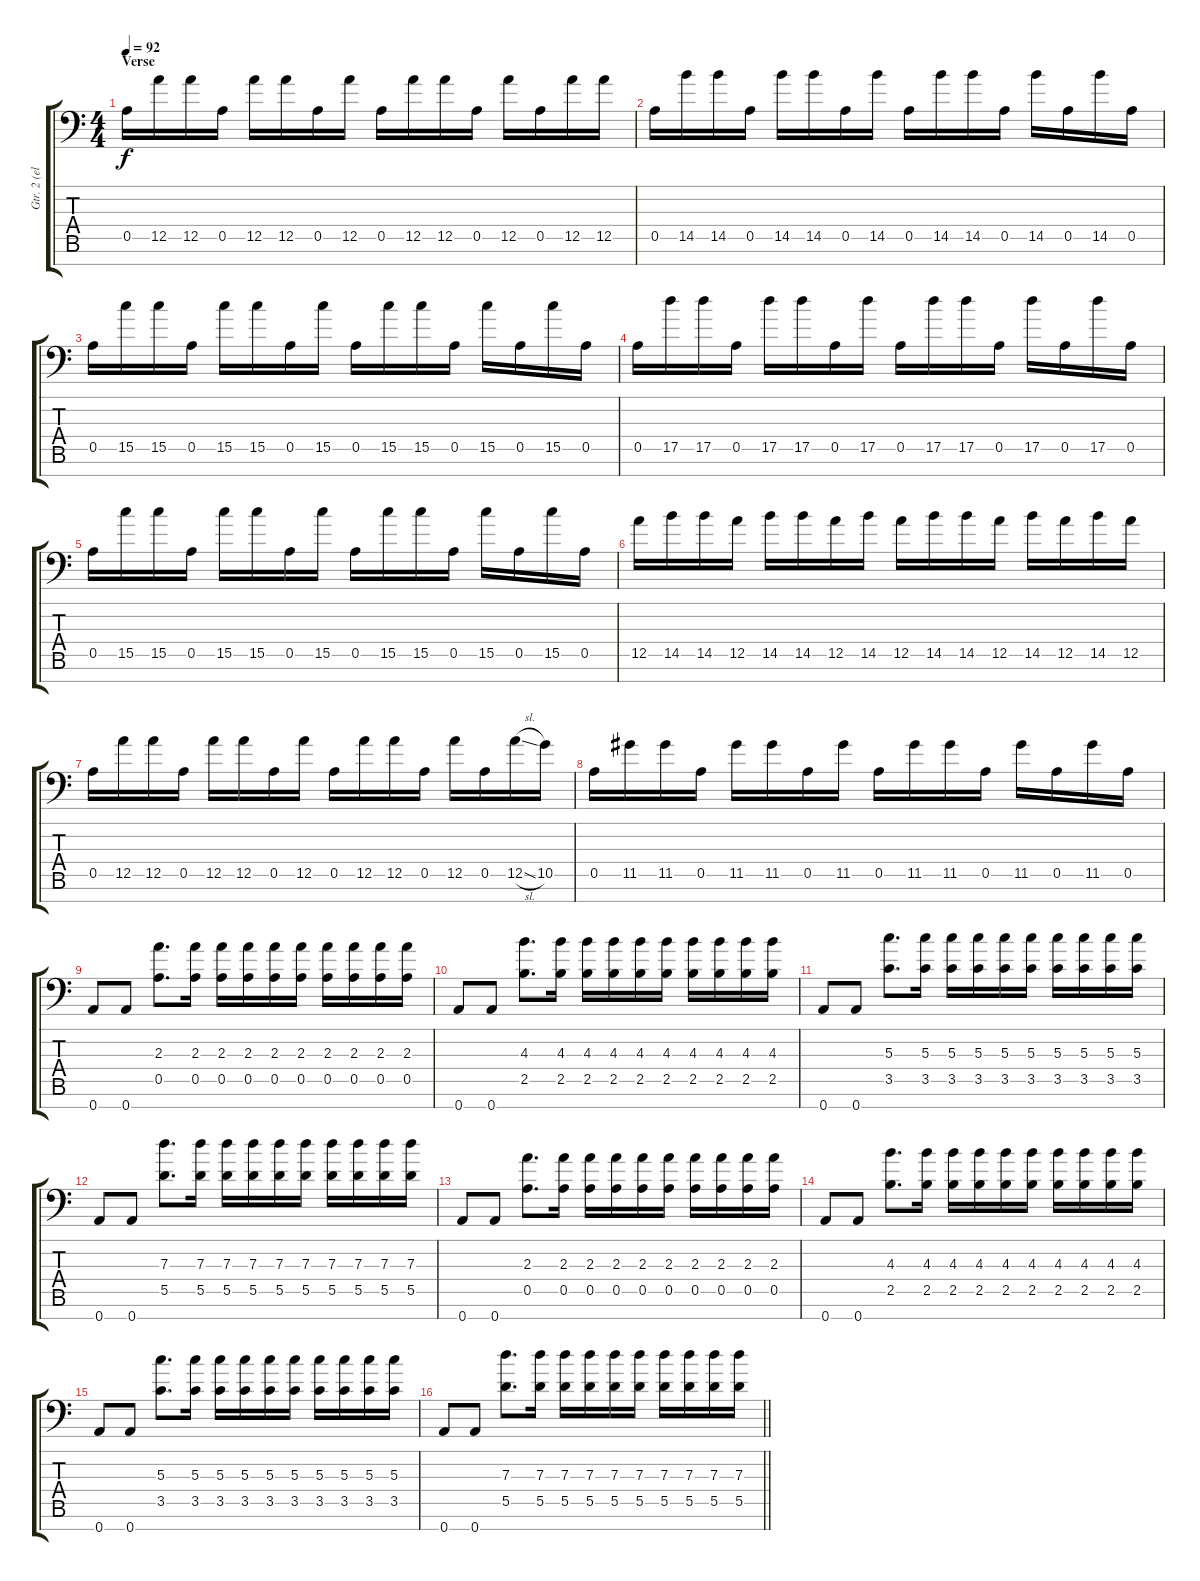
\track ("Gtr. 2 (elec.)" "Gtr. 2 (el") {instrument overdrivenguitar}
\staff {score tabs}
\tuning (E4 B3 G3 D3 A2 E2 A1) {hide}
\ts (4 4)
\section ("" "Verse")
\tempo 92
\clef f4
\ks c
0.5.16{dy f} 12.5.16 12.5.16 0.5.16 12.5.16 12.5.16 0.5.16 12.5.16 0.5.16 12.5.16 12.5.16 0.5.16 12.5.16 0.5.16 12.5.16 12.5.16 |
0.5.16 14.5.16 14.5.16 0.5.16 14.5.16 14.5.16 0.5.16 14.5.16 0.5.16 14.5.16 14.5.16 0.5.16 14.5.16 0.5.16 14.5.16 0.5.16 |
0.5.16 15.5.16 15.5.16 0.5.16 15.5.16 15.5.16 0.5.16 15.5.16 0.5.16 15.5.16 15.5.16 0.5.16 15.5.16 0.5.16 15.5.16 0.5.16 |
0.5.16 17.5.16 17.5.16 0.5.16 17.5.16 17.5.16 0.5.16 17.5.16 0.5.16 17.5.16 17.5.16 0.5.16 17.5.16 0.5.16 17.5.16 0.5.16 |
0.5.16 15.5.16 15.5.16 0.5.16 15.5.16 15.5.16 0.5.16 15.5.16 0.5.16 15.5.16 15.5.16 0.5.16 15.5.16 0.5.16 15.5.16 0.5.16 |
12.5.16 14.5.16 14.5.16 12.5.16 14.5.16 14.5.16 12.5.16 14.5.16 12.5.16 14.5.16 14.5.16 12.5.16 14.5.16 12.5.16 14.5.16 12.5.16 |
0.5.16 12.5.16 12.5.16 0.5.16 12.5.16 12.5.16 0.5.16 12.5.16 0.5.16 12.5.16 12.5.16 0.5.16 12.5.16 0.5.16 12.5{sl}.16 10.5.16 |
0.5.16 11.5.16 11.5.16 0.5.16 11.5.16 11.5.16 0.5.16 11.5.16 0.5.16 11.5.16 11.5.16 0.5.16 11.5.16 0.5.16 11.5.16 0.5.16 |
0.7.8 0.7.8 (2.3 0.5).8{d} (2.3 0.5).16 (2.3 0.5).16 (2.3 0.5).16 (2.3 0.5).16 (2.3 0.5).16 (2.3 0.5).16 (2.3 0.5).16 (2.3 0.5).16 (2.3 0.5).16 |
0.7.8 0.7.8 (4.3 2.5).8{d} (4.3 2.5).16 (4.3 2.5).16 (4.3 2.5).16 (4.3 2.5).16 (4.3 2.5).16 (4.3 2.5).16 (4.3 2.5).16 (4.3 2.5).16 (4.3 2.5).16 |
0.7.8 0.7.8 (5.3 3.5).8{d} (5.3 3.5).16 (5.3 3.5).16 (5.3 3.5).16 (5.3 3.5).16 (5.3 3.5).16 (5.3 3.5).16 (5.3 3.5).16 (5.3 3.5).16 (5.3 3.5).16 |
0.7.8 0.7.8 (7.3 5.5).8{d} (7.3 5.5).16 (7.3 5.5).16 (7.3 5.5).16 (7.3 5.5).16 (7.3 5.5).16 (7.3 5.5).16 (7.3 5.5).16 (7.3 5.5).16 (7.3 5.5).16 |
0.7.8 0.7.8 (2.3 0.5).8{d} (2.3 0.5).16 (2.3 0.5).16 (2.3 0.5).16 (2.3 0.5).16 (2.3 0.5).16 (2.3 0.5).16 (2.3 0.5).16 (2.3 0.5).16 (2.3 0.5).16 |
0.7.8 0.7.8 (4.3 2.5).8{d} (4.3 2.5).16 (4.3 2.5).16 (4.3 2.5).16 (4.3 2.5).16 (4.3 2.5).16 (4.3 2.5).16 (4.3 2.5).16 (4.3 2.5).16 (4.3 2.5).16 |
0.7.8 0.7.8 (5.3 3.5).8{d} (5.3 3.5).16 (5.3 3.5).16 (5.3 3.5).16 (5.3 3.5).16 (5.3 3.5).16 (5.3 3.5).16 (5.3 3.5).16 (5.3 3.5).16 (5.3 3.5).16 |
\barLineRight lightlight
0.7.8 0.7.8 (7.3 5.5).8{d} (7.3 5.5).16 (7.3 5.5).16 (7.3 5.5).16 (7.3 5.5).16 (7.3 5.5).16 (7.3 5.5).16 (7.3 5.5).16 (7.3 5.5).16 (7.3 5.5).16
